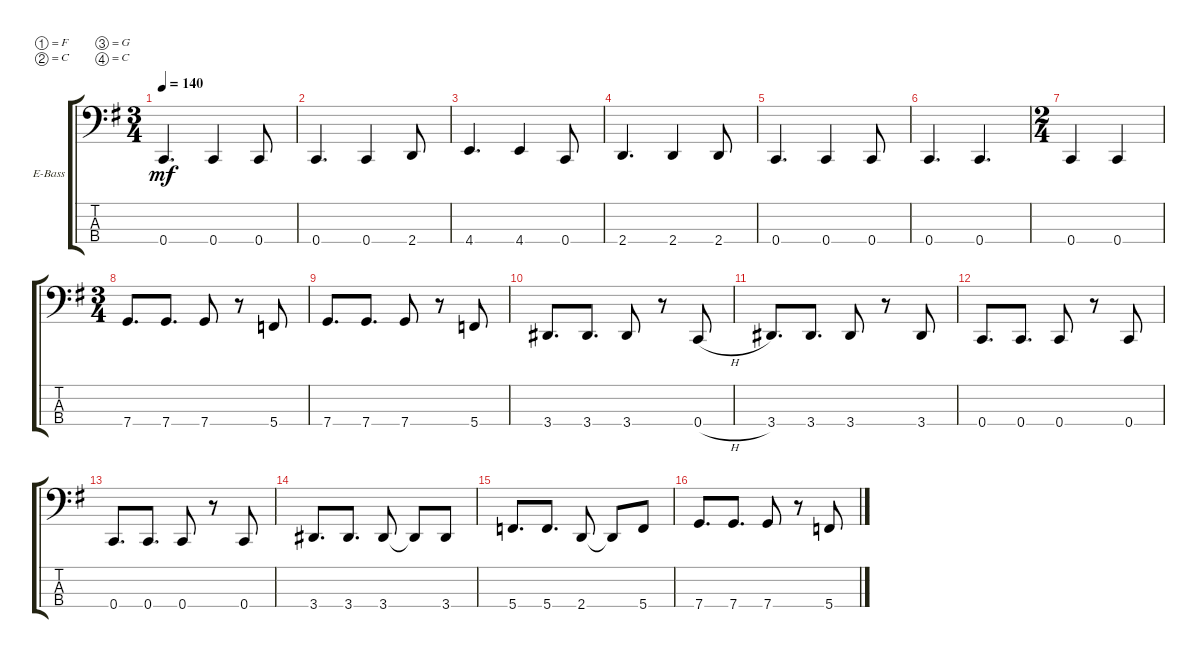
\bracketExtendMode groupsimilarinstruments
\firstSystemTrackNameOrientation horizontal
\otherSystemsTrackNameOrientation horizontal
\track ("Electric Bass" "E-Bass") {instrument electricbassfinger}
\staff {score tabs}
\tuning (F2 C2 G1 C1)
\ts (3 4)
\tempo 140
\clef f4
\ks eminor
0.4.4{d dy mf} 0.4.4 0.4.8 |
0.4.4{d} 0.4.4 2.4.8 |
4.4.4{d} 4.4.4 0.4.8 |
2.4.4{d} 2.4.4 2.4.8 |
0.4.4{d} 0.4.4 0.4.8 |
0.4.4{d} 0.4.4{d} |
\ts (2 4)
0.4.4 0.4.4 |
\ts (3 4)
7.4.8{d} 7.4.8{d} 7.4.8 r.8 5.4.8 |
7.4.8{d} 7.4.8{d} 7.4.8 r.8 5.4.8 |
3.4.8{d} 3.4.8{d} 3.4.8 r.8 0.4{h}.8 |
3.4.8{d} 3.4.8{d} 3.4.8 r.8 3.4.8 |
0.4.8{d} 0.4.8{d} 0.4.8 r.8 0.4.8 |
0.4.8{d} 0.4.8{d} 0.4.8 r.8 0.4.8 |
3.4.8{d} 3.4.8{d} 3.4.8 3.4{t}.8 3.4.8 |
5.4.8{d} 5.4.8{d} 2.4.8 2.4{t}.8 5.4.8 |
7.4.8{d} 7.4.8{d} 7.4.8 r.8 5.4.8
